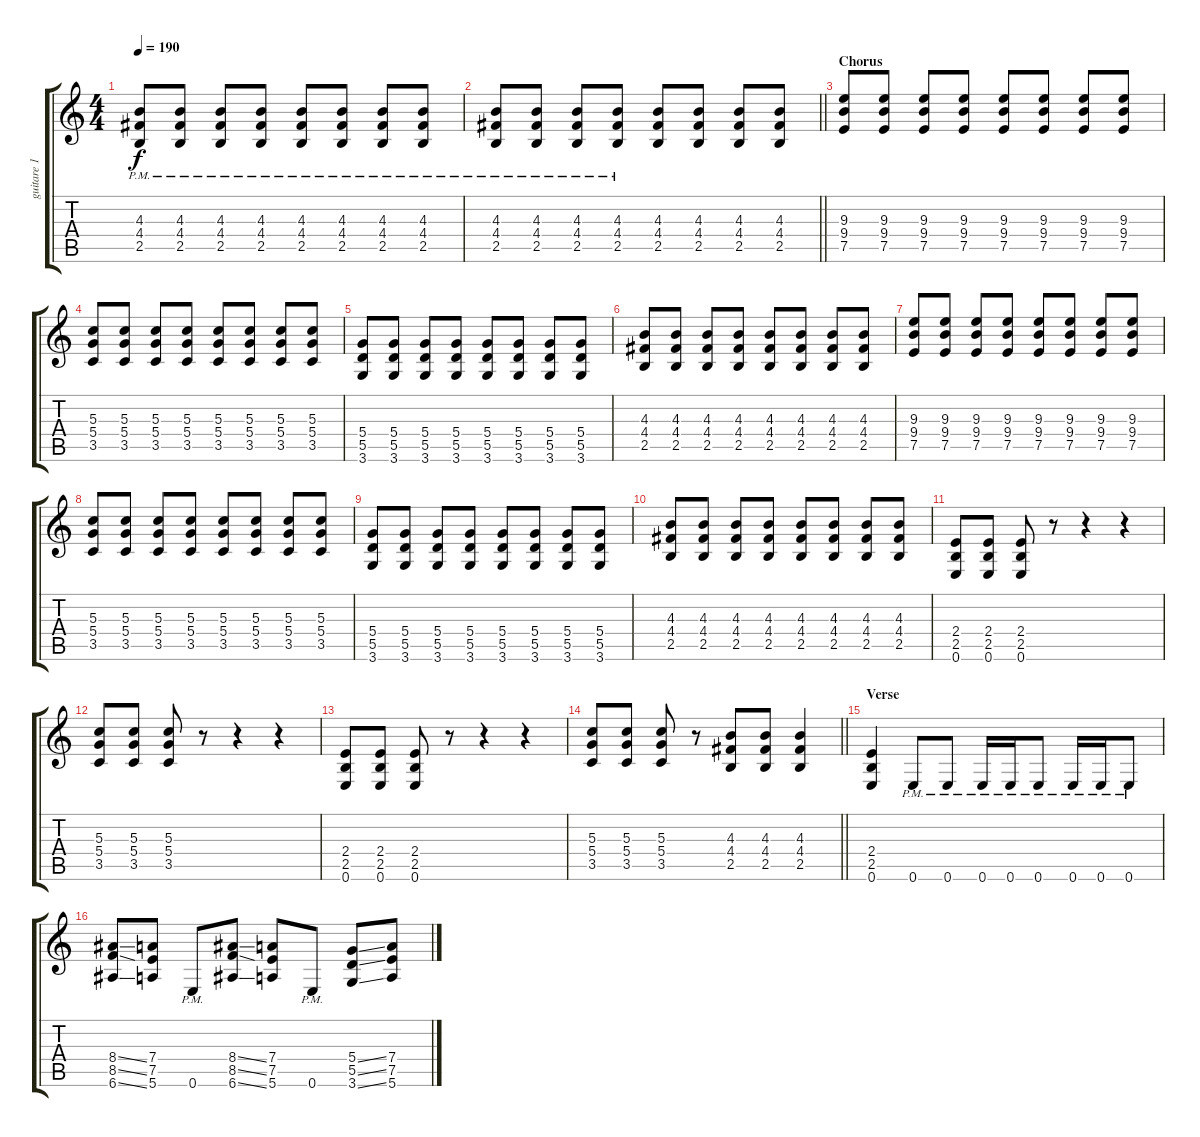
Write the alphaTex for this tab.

\track ("guitare 1" "guitare 1") {instrument distortionguitar}
\staff {score tabs}
\tuning (E4 B3 G3 D3 A2 E2) {hide}
\ts (4 4)
\tempo 190
\clef g2
\ks c
(4.3{pm} 4.4{pm} 2.5{pm}).8{dy f} (4.3{pm} 4.4{pm} 2.5{pm}).8 (4.3{pm} 4.4{pm} 2.5{pm}).8 (4.3{pm} 4.4{pm} 2.5{pm}).8 (4.3{pm} 4.4{pm} 2.5{pm}).8 (4.3{pm} 4.4{pm} 2.5{pm}).8 (4.3{pm} 4.4{pm} 2.5{pm}).8 (4.3{pm} 4.4{pm} 2.5{pm}).8 |
\barLineRight lightlight
(4.3{pm} 4.4{pm} 2.5{pm}).8 (4.3{pm} 4.4{pm} 2.5{pm}).8 (4.3{pm} 4.4{pm} 2.5{pm}).8 (4.3{pm} 4.4{pm} 2.5{pm}).8 (4.3 4.4 2.5).8 (4.3 4.4 2.5).8 (4.3 4.4 2.5).8 (4.3 4.4 2.5).8 |
\section ("" "Chorus")
(9.3 9.4 7.5).8 (9.3 9.4 7.5).8 (9.3 9.4 7.5).8 (9.3 9.4 7.5).8 (9.3 9.4 7.5).8 (9.3 9.4 7.5).8 (9.3 9.4 7.5).8 (9.3 9.4 7.5).8 |
(5.3 5.4 3.5).8 (5.3 5.4 3.5).8 (5.3 5.4 3.5).8 (5.3 5.4 3.5).8 (5.3 5.4 3.5).8 (5.3 5.4 3.5).8 (5.3 5.4 3.5).8 (5.3 5.4 3.5).8 |
(5.4 5.5 3.6).8 (5.4 5.5 3.6).8 (5.4 5.5 3.6).8 (5.4 5.5 3.6).8 (5.4 5.5 3.6).8 (5.4 5.5 3.6).8 (5.4 5.5 3.6).8 (5.4 5.5 3.6).8 |
(4.3 4.4 2.5).8 (4.3 4.4 2.5).8 (4.3 4.4 2.5).8 (4.3 4.4 2.5).8 (4.3 4.4 2.5).8 (4.3 4.4 2.5).8 (4.3 4.4 2.5).8 (4.3 4.4 2.5).8 |
(9.3 9.4 7.5).8 (9.3 9.4 7.5).8 (9.3 9.4 7.5).8 (9.3 9.4 7.5).8 (9.3 9.4 7.5).8 (9.3 9.4 7.5).8 (9.3 9.4 7.5).8 (9.3 9.4 7.5).8 |
(5.3 5.4 3.5).8 (5.3 5.4 3.5).8 (5.3 5.4 3.5).8 (5.3 5.4 3.5).8 (5.3 5.4 3.5).8 (5.3 5.4 3.5).8 (5.3 5.4 3.5).8 (5.3 5.4 3.5).8 |
(5.4 5.5 3.6).8 (5.4 5.5 3.6).8 (5.4 5.5 3.6).8 (5.4 5.5 3.6).8 (5.4 5.5 3.6).8 (5.4 5.5 3.6).8 (5.4 5.5 3.6).8 (5.4 5.5 3.6).8 |
(4.3 4.4 2.5).8 (4.3 4.4 2.5).8 (4.3 4.4 2.5).8 (4.3 4.4 2.5).8 (4.3 4.4 2.5).8 (4.3 4.4 2.5).8 (4.3 4.4 2.5).8 (4.3 4.4 2.5).8 |
(2.4 2.5 0.6).8 (2.4 2.5 0.6).8 (2.4 2.5 0.6).8 r.8 r.4 r.4 |
(5.3 5.4 3.5).8 (5.3 5.4 3.5).8 (5.3 5.4 3.5).8 r.8 r.4 r.4 |
(2.4 2.5 0.6).8 (2.4 2.5 0.6).8 (2.4 2.5 0.6).8 r.8 r.4 r.4 |
\barLineRight lightlight
(5.3 5.4 3.5).8 (5.3 5.4 3.5).8 (5.3 5.4 3.5).8 r.8 (4.3 4.4 2.5).8 (4.3 4.4 2.5).8 (4.3 4.4 2.5).4 |
\section ("" "Verse")
(2.4 2.5 0.6).4 0.6{pm}.8 0.6{pm}.8 0.6{pm}.16 0.6{pm}.16 0.6{pm}.8 0.6{pm}.16 0.6{pm}.16 0.6{pm}.8 |
(8.4{ss} 8.5{ss} 6.6{ss}).8 (7.4 7.5 5.6).8 0.6{pm}.8 (8.4{ss} 8.5{ss} 6.6{ss}).8 (7.4 7.5 5.6).8 0.6{pm}.8 (5.4{ss} 5.5{ss} 3.6{ss}).8 (7.4 7.5 5.6).8
